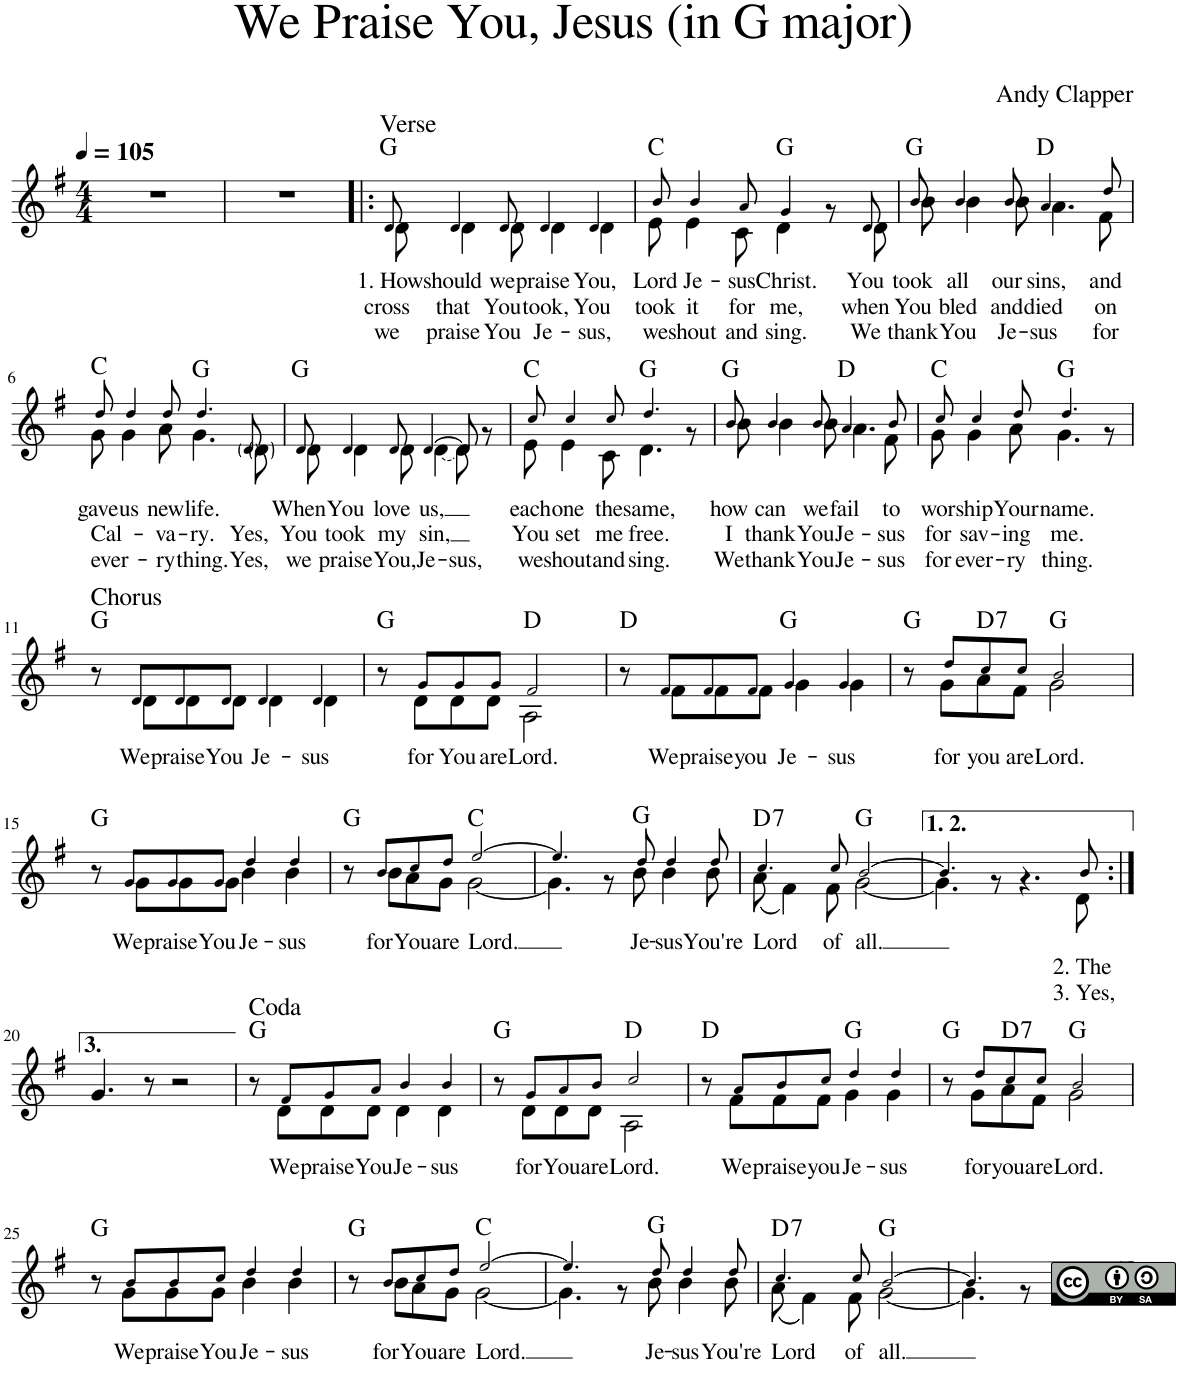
**kern	**text	**text	**text	**harte
*part1	*part1	*part1	*part1	*part1
*staff1	*staff1	*staff1	*staff1	*
*I"Voice	*	*	*	*
*I'Vo.	*	*	*	*
*clefG2	*	*	*	*
*k[f#]	*	*	*	*
*M4/4	*	*	*	*
*MM105	*	*	*	*
=1	=1	=1	=1	=1
1r	.	.	.	.
=2	=2	=2	=2	=2
1r	.	.	.	.
=3!|:	=3!|:	=3!|:	=3!|:	=3!|:
!LO:TX:a:t=Verse	!	!	!	!
!	!LO:LY:b	!LO:LY:b	!LO:LY:b	!
*^	*	*	*	*
8d!/	8d\	1. How	cross	we	G:maj
!	!	!LO:LY:b	!LO:LY:b	!LO:LY:b	!
4d!/	4d\	should	that	praise	.
!	!	!LO:LY:b	!LO:LY:b	!LO:LY:b	!
8d!/	8d\	we	You	You	.
!	!	!LO:LY:b	!LO:LY:b	!LO:LY:b	!
4d!/	4d\	praise	took,	Je-	.
!	!	!LO:LY:b	!LO:LY:b	!LO:LY:b	!
4d!/	4d\	You,	You	-sus,	.
=4	=4	=4	=4	=4	=4
!	!	!LO:LY:b	!LO:LY:b	!LO:LY:b	!
8b!/	8e\	Lord	took	we	C:maj
!	!	!LO:LY:b	!LO:LY:b	!LO:LY:b	!
4b!/	4e\	Je-	it	shout	.
!	!	!LO:LY:b	!LO:LY:b	!LO:LY:b	!
8a!/	8c\	-sus	for	and	.
!	!	!LO:LY:b	!LO:LY:b	!LO:LY:b	!
4g!/	4d\	Christ.	me,	sing.	G:maj
8ryy	8r	.	.	.	.
!	!	!LO:LY:b	!LO:LY:b	!LO:LY:b	!
8d!/	8d\	You	when	We	.
=5	=5	=5	=5	=5	=5
!	!	!LO:LY:b	!LO:LY:b	!LO:LY:b	!
8b!/	8b\	took	You	thank	G:maj
!	!	!LO:LY:b	!LO:LY:b	!LO:LY:b	!
4b!/	4b\	all	bled	You	.
!	!	!LO:LY:b	!LO:LY:b	!LO:LY:b	!
8b!/	8b\	our	and	Je-	.
!	!	!LO:LY:b	!LO:LY:b	!LO:LY:b	!
4.a!/	4.a\	sins,	died	-sus	D:maj
!	!	!LO:LY:b	!LO:LY:b	!LO:LY:b	!
8dd!/	8f#\	and	on	for	.
!!LO:LB:g=z	!!
=6	=6	=6	=6	=6	=6
!	!	!LO:LY:b	!LO:LY:b	!LO:LY:b	!
8dd!/	8g\	gave	Cal-	ever-	C:maj
!	!	!LO:LY:b	!	!	!
4dd!/	4g\	us	.	.	.
!	!	!LO:LY:b	!LO:LY:b	!LO:LY:b	!
8dd!/	8a\	new	-va-	-ry	.
!	!	!LO:LY:b	!LO:LY:b	!LO:LY:b	!
4.dd!/	4.g\	life.	-ry.	thing.	G:maj
!	!	!	!LO:LY:b	!LO:LY:b	!
8d!/	8d\	.	Yes,	Yes,	.
=7	=7	=7	=7	=7	=7
!	!	!LO:LY:b	!LO:LY:b	!LO:LY:b	!
8d!/	8d\	When	You	we	G:maj
!	!	!LO:LY:b	!LO:LY:b	!LO:LY:b	!
4d!/	4d\	You	took	praise	.
!	!	!LO:LY:b	!LO:LY:b	!LO:LY:b	!
8d!/	8d\	love	my	You,	.
!	!LO:T:dash	!LO:LY:b	!LO:LY:b	!LO:LY:b	!
[4d!/	[4d\	us,	sin,	Je-	.
!	!	!	!	!LO:LY:b	!
8d/]	8d\]	.	.	-sus,	.
8ryy	8r	.	.	.	.
=8	=8	=8	=8	=8	=8
!	!	!LO:LY:b	!LO:LY:b	!LO:LY:b	!
8cc!/	8e\	each	You	we	C:maj
!	!	!LO:LY:b	!LO:LY:b	!LO:LY:b	!
4cc!/	4e\	one	set	shout	.
!	!	!LO:LY:b	!LO:LY:b	!LO:LY:b	!
8cc!/	8c\	the	me	and	.
!	!	!LO:LY:b	!LO:LY:b	!LO:LY:b	!
4.dd!/	4.d\	same,	free.	sing.	G:maj
8ryy	8r	.	.	.	.
=9	=9	=9	=9	=9	=9
!	!	!LO:LY:b	!LO:LY:b	!LO:LY:b	!
8b!/	8b\	how	I	We	G:maj
!	!	!LO:LY:b	!LO:LY:b	!LO:LY:b	!
4b!/	4b\	can	thank	thank	.
!	!	!LO:LY:b	!LO:LY:b	!LO:LY:b	!
8b!/	8b\	we	You	You	.
!	!	!LO:LY:b	!LO:LY:b	!LO:LY:b	!
4.a!/	4.a\	fail	Je-	Je-	D:maj
!	!	!LO:LY:b	!LO:LY:b	!LO:LY:b	!
8b!/	8f#\	to	-sus	-sus	.
=10	=10	=10	=10	=10	=10
!	!	!LO:LY:b	!LO:LY:b	!LO:LY:b	!
8cc!/	8g\	wor-	for	for	C:maj
!	!	!LO:LY:b	!LO:LY:b	!LO:LY:b	!
4cc!/	4g\	-ship	sav-	ever-	.
!	!	!LO:LY:b	!LO:LY:b	!LO:LY:b	!
8dd!/	8a\	Your	-ing	-ry	.
!	!	!LO:LY:b	!LO:LY:b	!LO:LY:b	!
4.dd!/	4.g\	name.	me.	thing.	G:maj
8ryy	8r	.	.	.	.
!!LO:LB:g=z	!!
=11	=11	=11	=11	=11	=11
!LO:TX:a:t=Chorus	!	!	!	!	!
8r	8ryy	.	.	.	G:maj
!	!	!LO:LY:b	!	!	!
8d!/L	8d\L	We	.	.	.
!	!	!LO:LY:b	!	!	!
8d!/	8d\	praise	.	.	.
!	!	!LO:LY:b	!	!	!
8d!/J	8d\J	You	.	.	.
!	!	!LO:LY:b	!	!	!
4d!/	4d\	Je-	.	.	.
!	!	!LO:LY:b	!	!	!
4d!/	4d\	-sus	.	.	.
=12	=12	=12	=12	=12	=12
8r	8ryy	.	.	.	G:maj
!	!	!LO:LY:b	!	!	!
8g!/L	8d\L	for	.	.	.
!	!	!LO:LY:b	!	!	!
8g!/	8d\	You	.	.	.
!	!	!LO:LY:b	!	!	!
8g!/J	8d\J	are	.	.	.
!	!	!LO:LY:b	!	!	!
2f#!/	2A\	Lord.	.	.	D:maj
=13	=13	=13	=13	=13	=13
8r	8ryy	.	.	.	D:maj
!	!	!LO:LY:b	!	!	!
8f#!/L	8f#\L	We	.	.	.
!	!	!LO:LY:b	!	!	!
8f#!/	8f#\	praise	.	.	.
!	!	!LO:LY:b	!	!	!
8f#!/J	8f#\J	you	.	.	.
!	!	!LO:LY:b	!	!	!
4g!/	4g\	Je-	.	.	G:maj
!	!	!LO:LY:b	!	!	!
4g!/	4g\	-sus	.	.	.
=14	=14	=14	=14	=14	=14
8r	8ryy	.	.	.	G:maj
!	!	!LO:LY:b	!	!	!
8dd!/L	8g\L	for	.	.	.
!	!	!LO:LY:b	!	!	!LO:H:kt=7
8cc!/	8a\	you	.	.	D:7
!	!	!LO:LY:b	!	!	!
8cc!/J	8f#\J	are	.	.	.
!	!	!LO:LY:b	!	!	!
2b!/	2g\	Lord.	.	.	G:maj
!!LO:LB:g=z	!!
=15	=15	=15	=15	=15	=15
8r	8ryy	.	.	.	G:maj
!	!	!LO:LY:b	!	!	!
8g!/L	8g\L	We	.	.	.
!	!	!LO:LY:b	!	!	!
8g!/	8g\	praise	.	.	.
!	!	!LO:LY:b	!	!	!
8g!/J	8g\J	You	.	.	.
!	!	!LO:LY:b	!	!	!
4dd!/	4b\	Je-	.	.	.
!	!	!LO:LY:b	!	!	!
4dd!/	4b\	-sus	.	.	.
=16	=16	=16	=16	=16	=16
8r	8ryy	.	.	.	G:maj
!	!	!LO:LY:b	!	!	!
8b!/L	8b\L	for	.	.	.
!	!	!LO:LY:b	!	!	!
8cc!/	8a\	You	.	.	.
!	!	!LO:LY:b	!	!	!
8dd!/J	8g\J	are	.	.	.
!	!	!LO:LY:b	!	!	!
[2ee!/	[2g\	Lord.	.	.	C:maj
=17	=17	=17	=17	=17	=17
4.ee!/]	4.g\]	.	.	.	.
8ryy	8r	.	.	.	.
!	!	!LO:LY:b	!	!	!
8dd!/	8b\	Je-	.	.	G:maj
!	!	!LO:LY:b	!	!	!
4dd!/	4b\	-sus	.	.	.
!	!	!LO:LY:b	!	!	!
8dd!/	8b\	You're	.	.	.
=18	=18	=18	=18	=18	=18
!	!	!LO:LY:b	!	!	!LO:H:kt=7
4.cc!/	(8a\	Lord	.	.	D:7
.	4f#\)	.	.	.	.
!	!	!LO:LY:b	!	!	!
8cc!/	8f#\	of	.	.	.
!	!	!LO:LY:b	!	!	!
[2b!/	[2g\	all.	.	.	G:maj
=19	=19	=19	=19	=19	=19
4.b!/]	4.g\]	.	.	.	.
8ryy	8r	.	.	.	.
4.ryy	4.r	.	.	.	.
!	!	!	!LO:LY:b	!LO:LY:b	!
8b!/	8d\	.	2. The	3. Yes,	.
*v	*v	*	*	*	*
!!LO:LB:g=z
=20:|!	=20:|!	=20:|!	=20:|!	=20:|!
4.g/	.	.	.	.
8r	.	.	.	.
2r	.	.	.	.
=21	=21	=21	=21	=21
*^	*	*	*	*
8r	8ryy	.	.	.	G:maj
!	!	!LO:LY:b	!	!	!
8f#!/L	8d\L	We	.	.	.
!	!	!LO:LY:b	!	!	!
8g!/	8d\	praise	.	.	.
!	!	!LO:LY:b	!	!	!
8a!/J	8d\J	You	.	.	.
!	!	!LO:LY:b	!	!	!
4b!/	4d\	Je-	.	.	.
!	!	!LO:LY:b	!	!	!
4b!/	4d\	-sus	.	.	.
=22	=22	=22	=22	=22	=22
8r	8ryy	.	.	.	G:maj
!	!	!LO:LY:b	!	!	!
8g!/L	8d\L	for	.	.	.
!	!	!LO:LY:b	!	!	!
8a!/	8d\	You	.	.	.
!	!	!LO:LY:b	!	!	!
8b!/J	8d\J	are	.	.	.
!	!	!LO:LY:b	!	!	!
2cc!/	2A\	Lord.	.	.	D:maj
=23	=23	=23	=23	=23	=23
8r	8ryy	.	.	.	D:maj
!	!	!LO:LY:b	!	!	!
8a!/L	8f#\L	We	.	.	.
!	!	!LO:LY:b	!	!	!
8b!/	8f#\	praise	.	.	.
!	!	!LO:LY:b	!	!	!
8cc!/J	8f#\J	you	.	.	.
!	!	!LO:LY:b	!	!	!
4dd!/	4g\	Je-	.	.	G:maj
!	!	!LO:LY:b	!	!	!
4dd!/	4g\	-sus	.	.	.
=24	=24	=24	=24	=24	=24
8r	8ryy	.	.	.	G:maj
!	!	!LO:LY:b	!	!	!
8dd!/L	8g\L	for	.	.	.
!	!	!LO:LY:b	!	!	!LO:H:kt=7
8cc!/	8a\	you	.	.	D:7
!	!	!LO:LY:b	!	!	!
8cc!/J	8f#\J	are	.	.	.
!	!	!LO:LY:b	!	!	!
2b!/	2g\	Lord.	.	.	G:maj
!!LO:LB:g=z	!!
=25	=25	=25	=25	=25	=25
8r	8ryy	.	.	.	G:maj
!	!	!LO:LY:b	!	!	!
8b!/L	8g\L	We	.	.	.
!	!	!LO:LY:b	!	!	!
8b!/	8g\	praise	.	.	.
!	!	!LO:LY:b	!	!	!
8cc!/J	8g\J	You	.	.	.
!	!	!LO:LY:b	!	!	!
4dd!/	4b\	Je-	.	.	.
!	!	!LO:LY:b	!	!	!
4dd!/	4b\	-sus	.	.	.
=26	=26	=26	=26	=26	=26
8r	8ryy	.	.	.	G:maj
!	!	!LO:LY:b	!	!	!
8b!/L	8b\L	for	.	.	.
!	!	!LO:LY:b	!	!	!
8cc!/	8a\	You	.	.	.
!	!	!LO:LY:b	!	!	!
8dd!/J	8g\J	are	.	.	.
!	!	!LO:LY:b	!	!	!
[2ee!/	[2g\	Lord.	.	.	C:maj
=27	=27	=27	=27	=27	=27
4.ee!/]	4.g\]	.	.	.	.
8ryy	8r	.	.	.	.
!	!	!LO:LY:b	!	!	!
8dd!/	8b\	Je-	.	.	G:maj
!	!	!LO:LY:b	!	!	!
4dd!/	4b\	-sus	.	.	.
!	!	!LO:LY:b	!	!	!
8dd!/	8b\	You're	.	.	.
=28	=28	=28	=28	=28	=28
!	!	!LO:LY:b	!	!	!LO:H:kt=7
4.cc!/	(8a\	Lord	.	.	D:7
.	4f#\)	.	.	.	.
!	!	!LO:LY:b	!	!	!
8cc!/	8f#\	of	.	.	.
!	!	!LO:LY:b	!	!	!
[2b!/	[2g\	all.	.	.	G:maj
=29	=29	=29	=29	=29	=29
4.b!/]	4.g\]	.	.	.	.
8ryy	8r	.	.	.	.
2ryy	2r	.	.	.	.
*v	*v	*	*	*	*
==	==	==	==	==
*-	*-	*-	*-	*-
